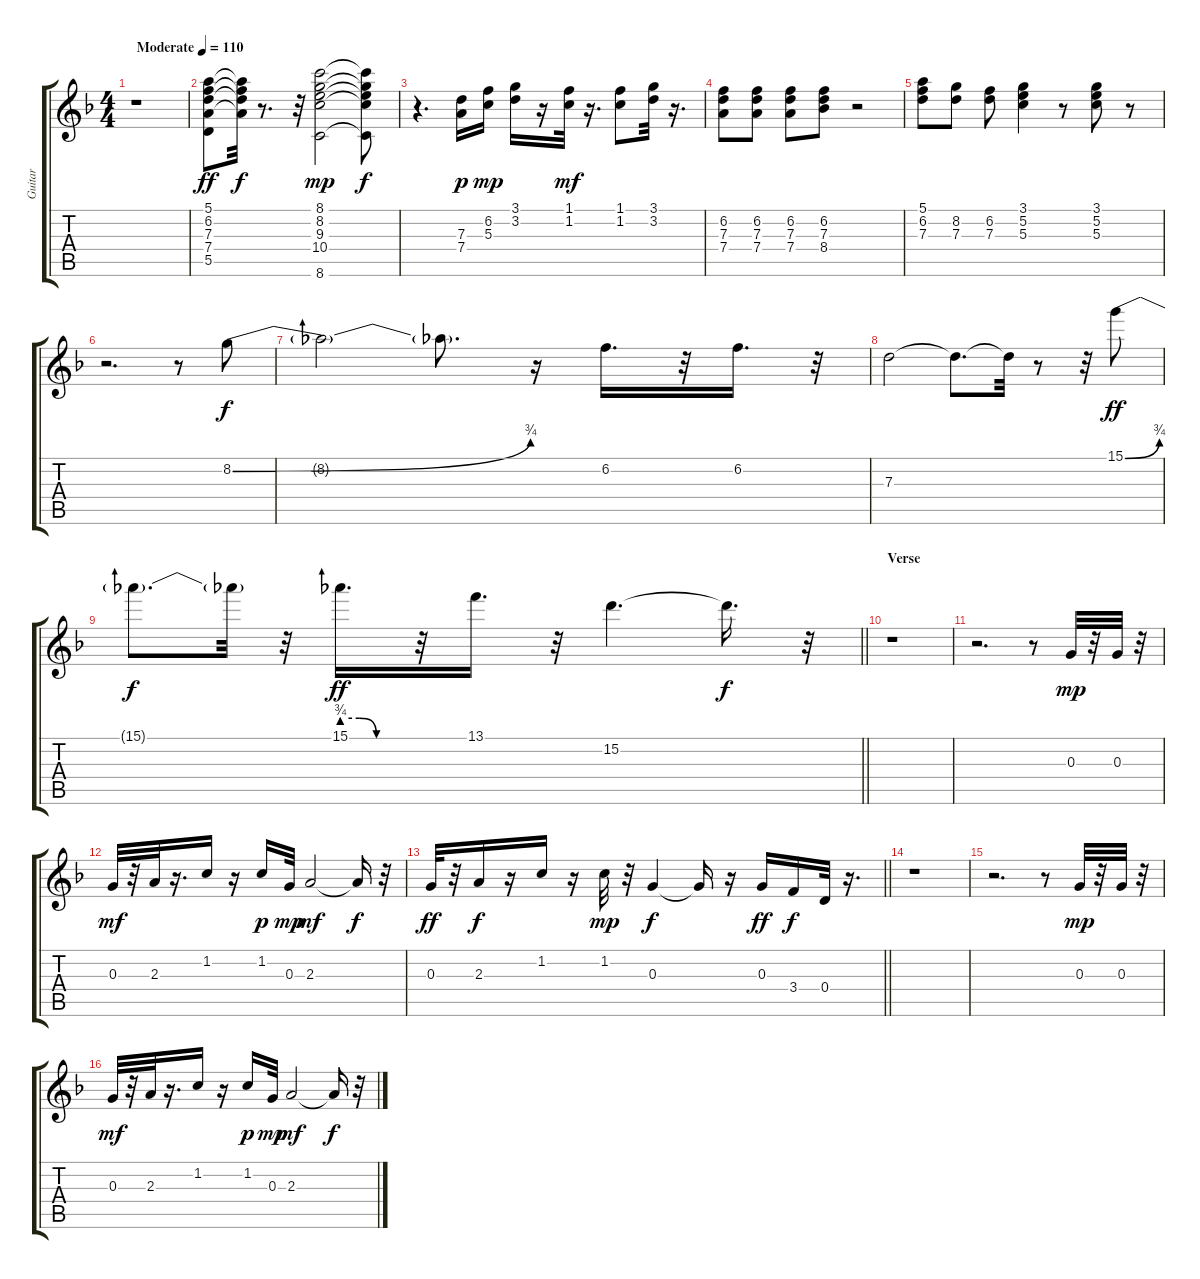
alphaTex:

\track ("Guitar" "Guitar") {instrument electricguitarmuted}
\staff {score tabs}
\tuning (E4 B3 G3 D3 A2 E2) {hide}
\ts (4 4)
\tempo (110 "Moderate")
\clef g2
\ks dminor
r.1{dy ff instrument electricguitarmuted} |
(5.1 6.2 7.3 7.4 5.5).8 (5.1{t} 6.2{t} 7.3{t} 7.4{t}).32{dy f} r.8{d} r.32 (8.1 8.2 9.3 10.4 8.6).2{dy mp} (8.1{t} 8.2{t} 9.3{t} 10.4{t} 8.6{t}).8{dy f} |
r.4{d} (7.3 7.4).16{dy p} (6.2 5.3).16{dy mp} (3.1 3.2).16 r.16 (1.1 1.2).32{dy mf} r.16{d} (1.1 1.2).8 (3.1 3.2).32 r.16{d} |
(6.2 7.3 7.4).8 (6.2 7.3 7.4).8 (6.2 7.3 7.4).8 (6.2 7.3 8.4).8 r.2 |
(5.1 6.2 7.3).8 (8.2 7.3).8 (6.2 7.3).8 (3.1 5.2 5.3).4 r.8 (3.1 5.2 5.3).8 r.8 |
r.2{d} r.8 8.2{be (bend 0 0 60 3)}.8{dy f} |
8.2{t}.2 8.2{t}.8{d} r.16 6.2.16{d} r.32 6.2.16{d} r.32 |
7.3.2 7.3{t}.8{d} 7.3{t}.32 r.8 r.32 15.1{be (bend 0 0 60 3)}.8{dy ff} |
\barLineRight lightlight
15.1{t}.8{d dy f} 15.1{t}.32 r.32 15.1{be (custom 0 3 15 3 30 0 60 0)}.16{d dy ff} r.32 13.1.16{d} r.32 15.2.4{d} 15.2{t}.16{d dy f} r.32 |
\section ("" "Verse")
r.1 |
r.2{d} r.8 0.3.32{dy mp} r.32 0.3.32 r.32 |
0.3.32{dy mf} r.32 2.3.32 r.16{d} 1.2.16 r.16 1.2.16{dy p} 0.3.32{dy mp} 2.3.2{dy mf} 2.3{t}.16{dy f} r.32 |
\barLineRight lightlight
0.3.32{dy ff} r.32 2.3.16{dy f} r.16 1.2.16 r.16 1.2.32{dy mp} r.32 0.3.4{dy f} 0.3{t}.16 r.16 0.3.16{dy ff} 3.4.16{dy f} 0.4.32 r.16{d} |
r.1 |
r.2{d} r.8 0.3.32{dy mp} r.32 0.3.32 r.32 |
0.3.32{dy mf} r.32 2.3.32 r.16{d} 1.2.16 r.16 1.2.16{dy p} 0.3.32{dy mp} 2.3.2{dy mf} 2.3{t}.16{dy f} r.32
